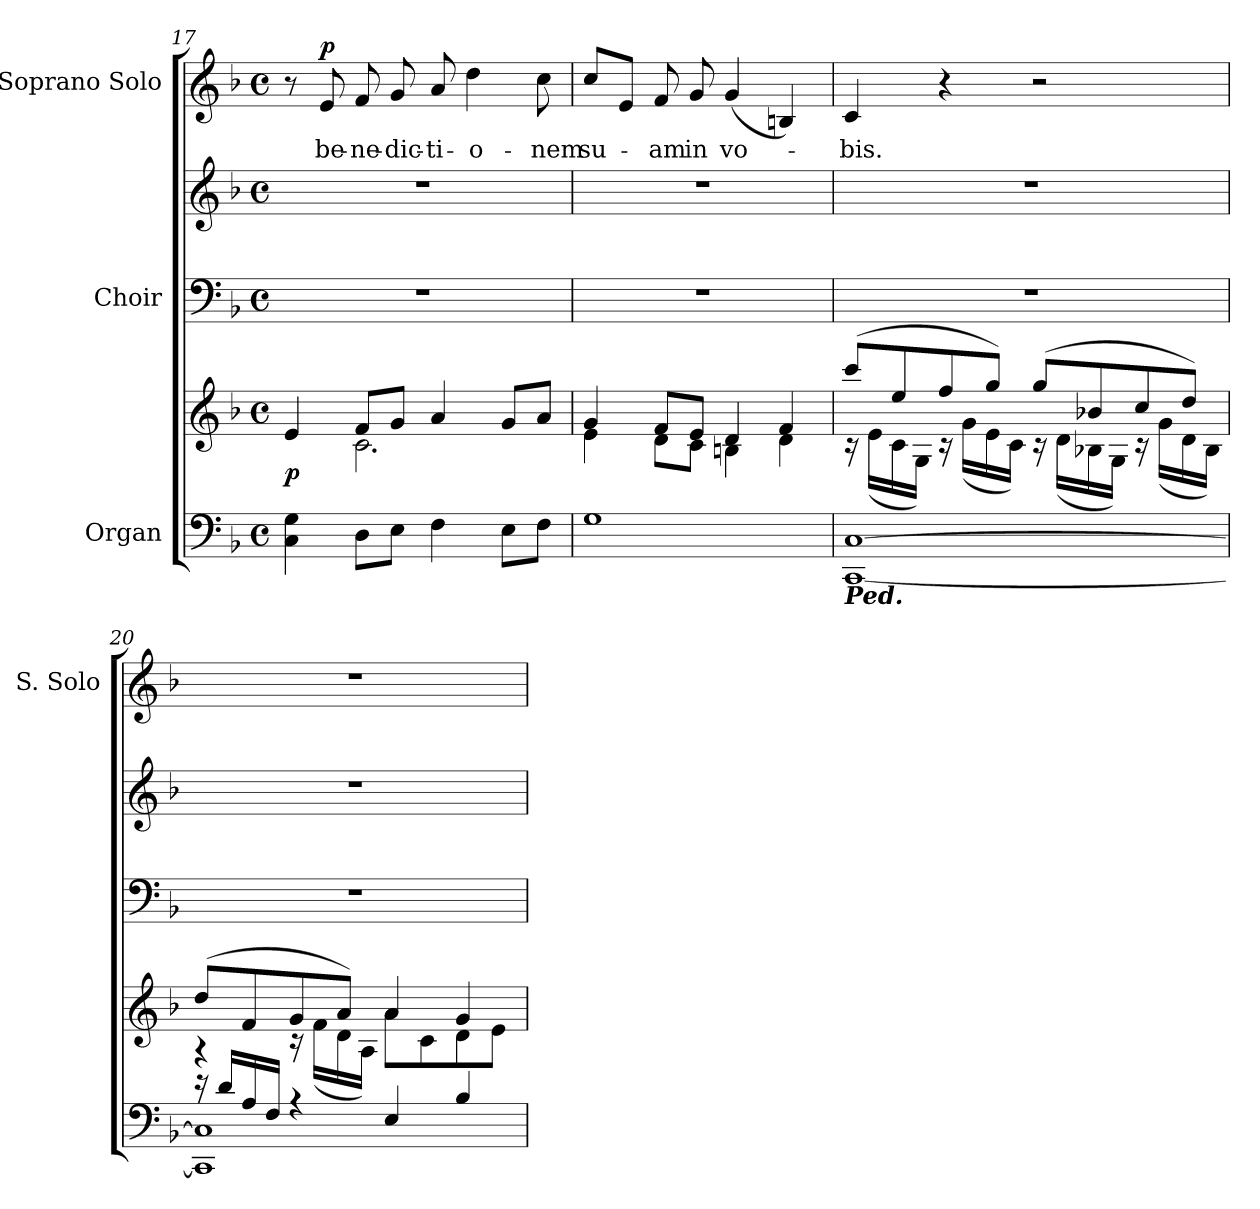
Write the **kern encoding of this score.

**kern	**kern	**dynam	**kern	**kern	**kern	**text	**dynam
*part3	*part3	*part3	*part2	*part2	*part1	*part1	*part1
*staff5	*staff4	*staff4/5	*staff3	*staff2	*staff1	*staff1	*staff1
*I"Organ	*	*	*I"Choir	*	*I"Soprano Solo	*	*
*	*	*	*	*	*I'S. Solo	*	*
*clefF4	*clefG2	*	*clefF4	*clefG2	*clefG2	*	*
*k[b-]	*k[b-]	*	*k[b-]	*k[b-]	*k[b-]	*	*
*F:	*F:	*	*F:	*F:	*F:	*	*
*M4/4	*M4/4	*	*M4/4	*M4/4	*M4/4	*	*
*met(c)	*met(c)	*	*met(c)	*met(c)	*met(c)	*	*
=17	=17	=17	=17	=17	=17	=17	=17
*	*^	*	*	*	*	*	*
4Ci\ 4Gi	4ei/	4ryy	p	1r	1r	8r	.	.
!	!	!	!	!	!	!	!LO:LY:b:color=#000000	!
.	.	.	.	.	.	8ei/	be-	p
!	!	!	!	!	!	!	!LO:LY:b:color=#000000	!
8Di\L	8fi/L	2.ci\	.	.	.	8fi/	-ne-	.
!	!	!	!	!	!	!	!LO:LY:b:color=#000000	!
8Ei\J	8gi/J	.	.	.	.	8gi/	-dic-	.
!	!	!	!	!	!	!	!LO:LY:b:color=#000000	!
4Fi\	4ai/	.	.	.	.	8ai/	-ti-	.
!	!	!	!	!	!	!	!LO:LY:b:color=#000000	!
.	.	.	.	.	.	4ddi\	-o-	.
8Ei\L	8gi/L	.	.	.	.	.	.	.
!	!	!	!	!	!	!	!LO:LY:b:color=#000000	!
8Fi\J	8ai/J	.	.	.	.	8cci\	-nem	.
!!LO:LB:g=z
=18	=18	=18	=18	=18	=18	=18	=18	=18
!	!	!	!	!	!	!	!LO:LY:b:color=#000000	!
1Gi	4gi/	4ei\	.	1r	1r	8cci/L	su-	.
.	.	.	.	.	.	8ei/J	.	.
!	!	!	!	!	!	!	!LO:LY:b:color=#000000	!
.	8fi/L	8di\L	.	.	.	8fi/	-am	.
!	!	!	!	!	!	!	!LO:LY:b:color=#000000	!
.	8ei/J	8ci\J	.	.	.	8gi/	in	.
!	!	!	!	!	!	!	!LO:LY:b:color=#000000	!
.	4di/	4Bni\	.	.	.	(4gi/	vo-	.
.	4fi/	4di\	.	.	.	4Bni/)	.	.
=19	=19	=19	=19	=19	=19	=19	=19	=19
!LO:TX:b:Bi:t=Ped.	!	!	!	!	!	!	!	!
!	!	!	!	!	!	!	!LO:LY:b:color=#000000	!
[1CCi [1Ci	(8ccci/L	16r	.	1r	1r	4ci/	-bis.	.
.	.	(16ei\LL	.	.	.	.	.	.
.	8eei/	16ci\	.	.	.	.	.	.
.	.	16Gi\JJ)	.	.	.	.	.	.
.	8ffi/	16r	.	.	.	4r	.	.
.	.	(16gi\LL	.	.	.	.	.	.
.	8ggi/J)	16ei\	.	.	.	.	.	.
.	.	16ci\JJ)	.	.	.	.	.	.
.	(8ggi/L	16r	.	.	.	2r	.	.
.	.	(16di\LL	.	.	.	.	.	.
.	8b-Xi/	16B-Xi\	.	.	.	.	.	.
.	.	16Gi\JJ)	.	.	.	.	.	.
.	8cci/	16r	.	.	.	.	.	.
.	.	(16gi\LL	.	.	.	.	.	.
.	8ddi/J)	16di\	.	.	.	.	.	.
.	.	16B-i\JJ)	.	.	.	.	.	.
=20	=20	=20	=20	=20	=20	=20	=20	=20
*^	*	*	*	*	*	*	*	*
16r	1CCi] 1Ci]	(8ddi/L	4r	.	1r	1r	1r	.	.
16di/LL	.	.	.	.	.	.	.	.	.
16Ai/	.	8fi/	.	.	.	.	.	.	.
16Fi/JJ	.	.	.	.	.	.	.	.	.
4r	.	8gi/	16r	.	.	.	.	.	.
.	.	.	(16fi\LL	.	.	.	.	.	.
.	.	8ai/J)	16di\	.	.	.	.	.	.
.	.	.	16Ai\JJ)	.	.	.	.	.	.
4Ei/	.	4ai/	8ai\L	.	.	.	.	.	.
.	.	.	8ci\	.	.	.	.	.	.
4B-i/	.	4gi/	8di\	.	.	.	.	.	.
.	.	.	8ei\J	.	.	.	.	.	.
*v	*v	*	*	*	*	*	*	*	*
*	*v	*v	*	*	*	*	*	*
=	=	=	=	=	=	=	=
*-	*-	*-	*-	*-	*-	*-	*-
